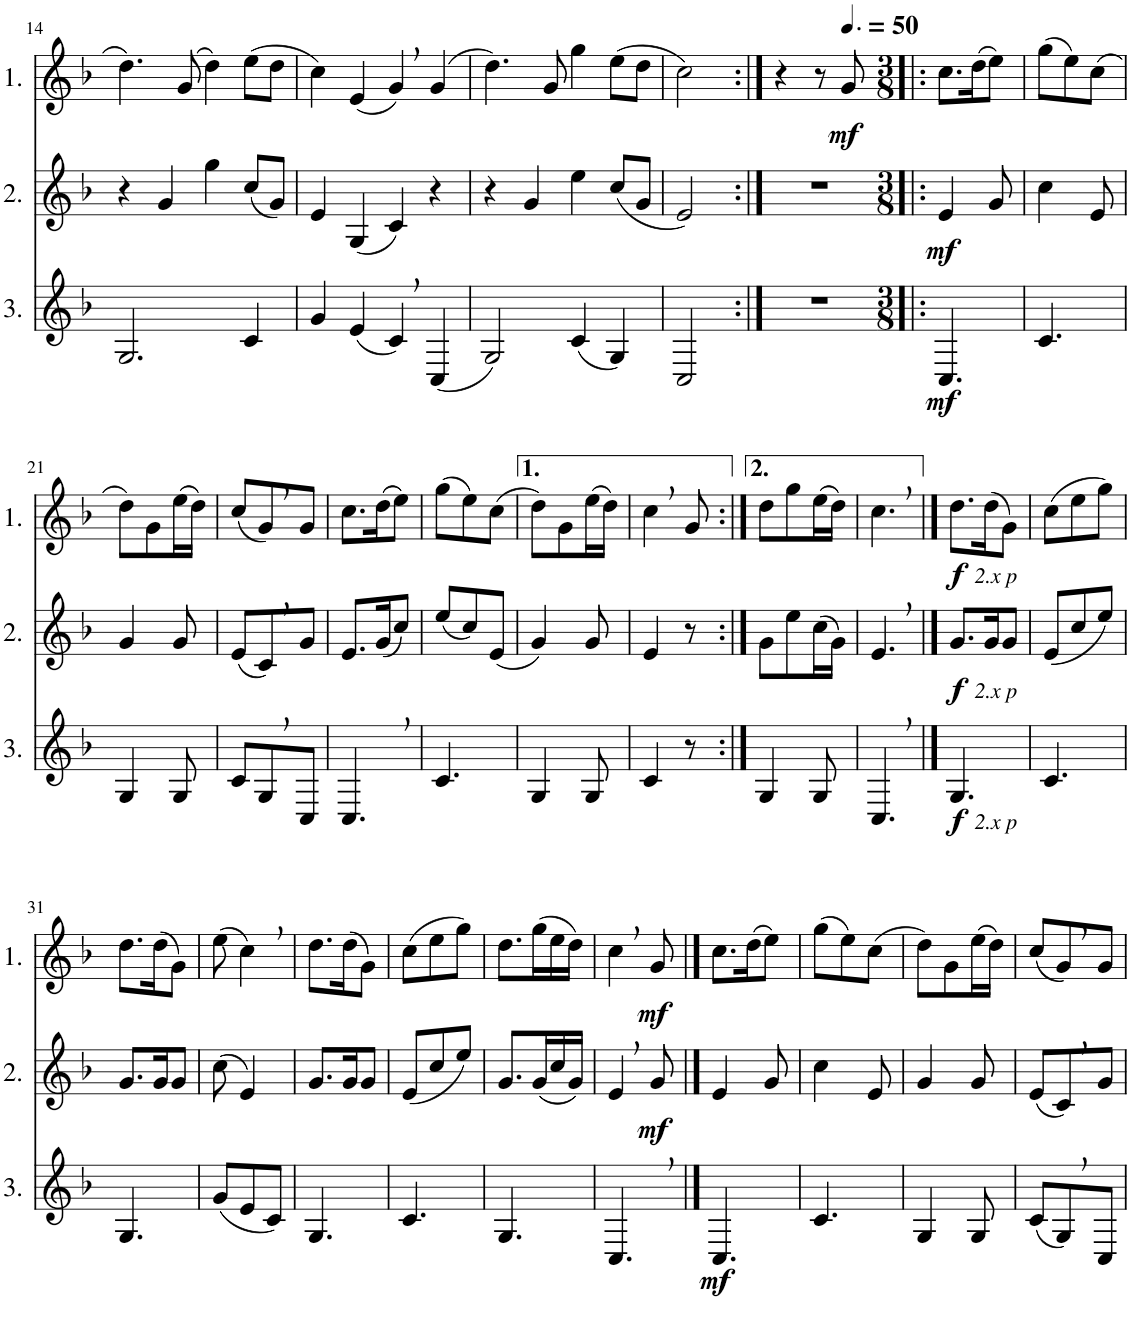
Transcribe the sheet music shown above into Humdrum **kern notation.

**kern	**dynam	**kern	**dynam	**kern	**dynam
*part3	*part3	*part2	*part2	*part1	*part1
*staff3	*staff3	*staff2	*staff2	*staff1	*staff1
*I"3.	*	*I"2.	*	*I"1.	*
!!LO:PB:g=z
*clefG2	*	*clefG2	*	*clefG2	*
*Trd4c7	*	*Trd4c7	*	*Trd4c7	*
*k[b-]	*	*k[b-]	*	*k[b-]	*
*M4/4	*	*M4/4	*	*M4/4	*
=14	=14	=14	=14	=14	=14
2.G/	.	4r	.	4.dd\	.
.	.	4g/	.	.	.
.	.	.	.	(8g/	.
.	.	4gg\	.	4dd\)	.
4c/	.	(8cc/L	.	(8ee\L	.
.	.	8g/J)	.	8dd\J	.
=15	=15	=15	=15	=15	=15
4g/	.	4e/	.	4cc\)	.
(4e/	.	(4G/	.	(4e/	.
4c,/)	.	4c/)	.	4g,/)	.
(4C/	.	4r	.	(4g/	.
=16	=16	=16	=16	=16	=16
2G/)	.	4r	.	4.dd\)	.
.	.	4g/	.	.	.
.	.	.	.	8g/	.
(4c/	.	4ee\	.	4gg\	.
4G/)	.	(8cc/L	.	(8ee\L	.
.	.	8g/J	.	8dd\J	.
=17	=17	=17	=17	=17	=17
2C/	.	2e/)	.	2cc\)	.
=18:|!	=18:|!	=18:|!	=18:|!	=18:|!	=18:|!
1r	.	1r	.	4r	.
.	.	.	.	8r	.
*	*	*	*	*MM75	*
!	!	!	!	!	!LO:DY:b
.	.	.	.	8g/	mf
.	.	.	.	2ryy	.
=19!|:	=19!|:	=19!|:	=19!|:	=19!|:	=19!|:
*M3/8	*	*M3/8	*	*M3/8	*
!	!LO:DY:b	!	!LO:DY:b	!	!
4.C/	mf	4e/	mf	8.cc\L	.
.	.	.	.	(16dd\K	.
.	.	8g/	.	8ee\J)	.
=20	=20	=20	=20	=20	=20
4.c/	.	4cc\	.	(8gg\L	.
.	.	.	.	8ee\)	.
.	.	8e/	.	(8cc\J	.
!!LO:LB:g=z
=21	=21	=21	=21	=21	=21
4G/	.	4g/	.	8dd\L)	.
.	.	.	.	8g\	.
8G/	.	8g/	.	(16ee\L	.
.	.	.	.	16dd\JJ)	.
=22	=22	=22	=22	=22	=22
8c/L	.	(8e/L	.	(8cc/L	.
8G,/	.	8c,/)	.	8g,/)	.
8C/J	.	8g/J	.	8g/J	.
=23	=23	=23	=23	=23	=23
4.C,/	.	8.e/L	.	8.cc\L	.
.	.	(16g/K	.	(16dd\K	.
.	.	8cc/J)	.	8ee\J)	.
=24	=24	=24	=24	=24	=24
4.c/	.	(8ee/L	.	(8gg\L	.
.	.	8cc/)	.	8ee\)	.
.	.	(8e/J	.	(8cc\J	.
=25	=25	=25	=25	=25	=25
4G/	.	4g/)	.	8dd\L)	.
.	.	.	.	8g\	.
8G/	.	8g/	.	(16ee\L	.
.	.	.	.	16dd\JJ)	.
=26	=26	=26	=26	=26	=26
4c/	.	4e/	.	4cc,\	.
8r	.	8r	.	8g/	.
=27:|!	=27:|!	=27:|!	=27:|!	=27:|!	=27:|!
4G/	.	8g\L	.	8dd\L	.
.	.	8ee\	.	8gg\	.
8G/	.	(16cc\L	.	(16ee\L	.
.	.	16g\JJ)	.	16dd\JJ)	.
=28	=28	=28	=28	=28	=28
4.C,/	.	4.e,/	.	4.cc,\	.
==29	==29	==29	==29	==29	==29
!	!LO:DY:b	!	!	!	!
!	!LO:DY:n=1:b	!	!LO:DY:b	!	!
!	!	!	!LO:DY:n=1:b	!	!LO:DY:b
!	!	!	!	!	!LO:DY:n=1:b
4.G/	f other-dynamics	8.g/L	f other-dynamics	8.dd\L	f other-dynamics
.	.	16g/K	.	(16dd\K	.
.	.	8g/J	.	8g\J)	.
=30	=30	=30	=30	=30	=30
4.c/	.	(8e/L	.	(8cc\L	.
.	.	8cc/	.	8ee\	.
.	.	8ee/J)	.	8gg\J)	.
!!LO:LB:g=z
=31	=31	=31	=31	=31	=31
4.G/	.	8.g/L	.	8.dd\L	.
.	.	16g/K	.	(16dd\K	.
.	.	8g/J	.	8g\J)	.
=32	=32	=32	=32	=32	=32
(8g/L	.	(8cc\	.	(8ee\	.
8e/	.	4e/)	.	4cc,\)	.
8c/J)	.	.	.	.	.
=33	=33	=33	=33	=33	=33
4.G/	.	8.g/L	.	8.dd\L	.
.	.	16g/K	.	(16dd\K	.
.	.	8g/J	.	8g\J)	.
=34	=34	=34	=34	=34	=34
4.c/	.	(8e/L	.	(8cc\L	.
.	.	8cc/	.	8ee\	.
.	.	8ee/J)	.	8gg\J)	.
=35	=35	=35	=35	=35	=35
4.G/	.	8.g/L	.	8.dd\L	.
.	.	(16g/L	.	(16gg\L	.
.	.	16cc/	.	16ee\	.
.	.	16g/JJ)	.	16dd\JJ)	.
=36	=36	=36	=36	=36	=36
4.C,/	.	4e,/	.	4cc,\	.
!	!	!	!LO:DY:b	!	!LO:DY:b
.	.	8g/	mf	8g/	mf
==37	==37	==37	==37	==37	==37
!	!LO:DY:b	!	!	!	!
4.C/	mf	4e/	.	8.cc\L	.
.	.	.	.	(16dd\K	.
.	.	8g/	.	8ee\J)	.
=38	=38	=38	=38	=38	=38
4.c/	.	4cc\	.	(8gg\L	.
.	.	.	.	8ee\)	.
.	.	8e/	.	(8cc\J	.
=39	=39	=39	=39	=39	=39
4G/	.	4g/	.	8dd\L)	.
.	.	.	.	8g\	.
8G/	.	8g/	.	(16ee\L	.
.	.	.	.	16dd\JJ)	.
=40	=40	=40	=40	=40	=40
(8c/L	.	(8e/L	.	(8cc/L	.
8G,/)	.	8c,/)	.	8g,/)	.
8C/J	.	8g/J	.	8g/J	.
=	=	=	=	=	=
*-	*-	*-	*-	*-	*-
